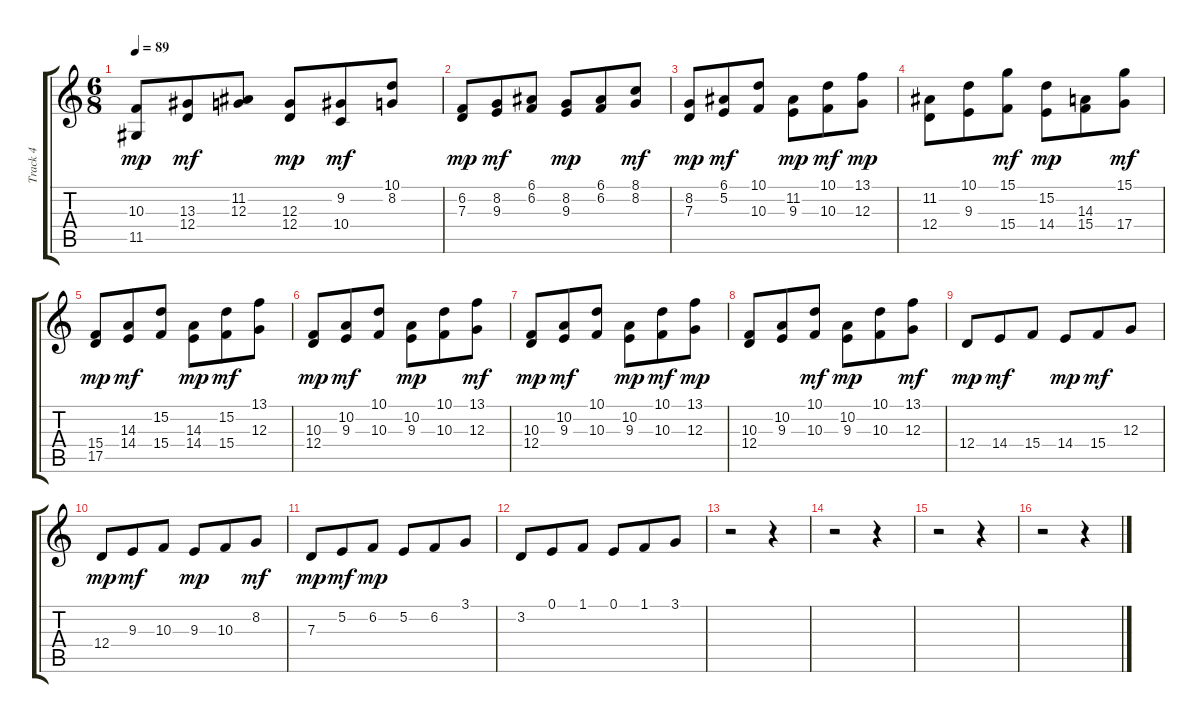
\track ("Track 4" "Track 4") {instrument orchestralharp}
\staff {score tabs}
\tuning (E4 B3 G3 D3 A2 E2) {hide}
\ts (6 8)
\tempo 89
\clef g2
\ks c
(10.3 11.5).8{dy mp} (13.3 12.4).8{dy mf} (11.2 12.3).8 (12.3 12.4).8{dy mp} (9.2 10.4).8{dy mf} (10.1 8.2).8 |
(6.2 7.3).8{dy mp} (8.2 9.3).8{dy mf} (6.1 6.2).8 (8.2 9.3).8{dy mp} (6.1 6.2).8 (8.1 8.2).8{dy mf} |
(8.2 7.3).8{dy mp} (6.1 5.2).8{dy mf} (10.1 10.3).8 (11.2 9.3).8{dy mp} (10.1 10.3).8{dy mf} (13.1 12.3).8{dy mp} |
(11.2 12.4).8 (10.1 9.3).8 (15.1 15.4).8{dy mf} (15.2 14.4).8{dy mp} (14.3 15.4).8 (15.1 17.4).8{dy mf} |
(15.4 17.5).8{dy mp} (14.3 14.4).8{dy mf} (15.2 15.4).8 (14.3 14.4).8{dy mp} (15.2 15.4).8{dy mf} (13.1 12.3).8 |
(10.3 12.4).8{dy mp} (10.2 9.3).8{dy mf} (10.1 10.3).8 (10.2 9.3).8{dy mp} (10.1 10.3).8 (13.1 12.3).8{dy mf} |
(10.3 12.4).8{dy mp} (10.2 9.3).8{dy mf} (10.1 10.3).8 (10.2 9.3).8{dy mp} (10.1 10.3).8{dy mf} (13.1 12.3).8{dy mp} |
(10.3 12.4).8 (10.2 9.3).8 (10.1 10.3).8{dy mf} (10.2 9.3).8{dy mp} (10.1 10.3).8 (13.1 12.3).8{dy mf} |
12.4.8{dy mp} 14.4.8{dy mf} 15.4.8 14.4.8{dy mp} 15.4.8{dy mf} 12.3.8 |
12.4.8{dy mp} 9.3.8{dy mf} 10.3.8 9.3.8{dy mp} 10.3.8 8.2.8{dy mf} |
7.3.8{dy mp} 5.2.8{dy mf} 6.2.8{dy mp} 5.2.8 6.2.8 3.1.8 |
3.2.8 0.1.8 1.1.8 0.1.8 1.1.8 3.1.8 |
r.2 r.4 |
r.2 r.4 |
r.2 r.4 |
r.2 r.4
